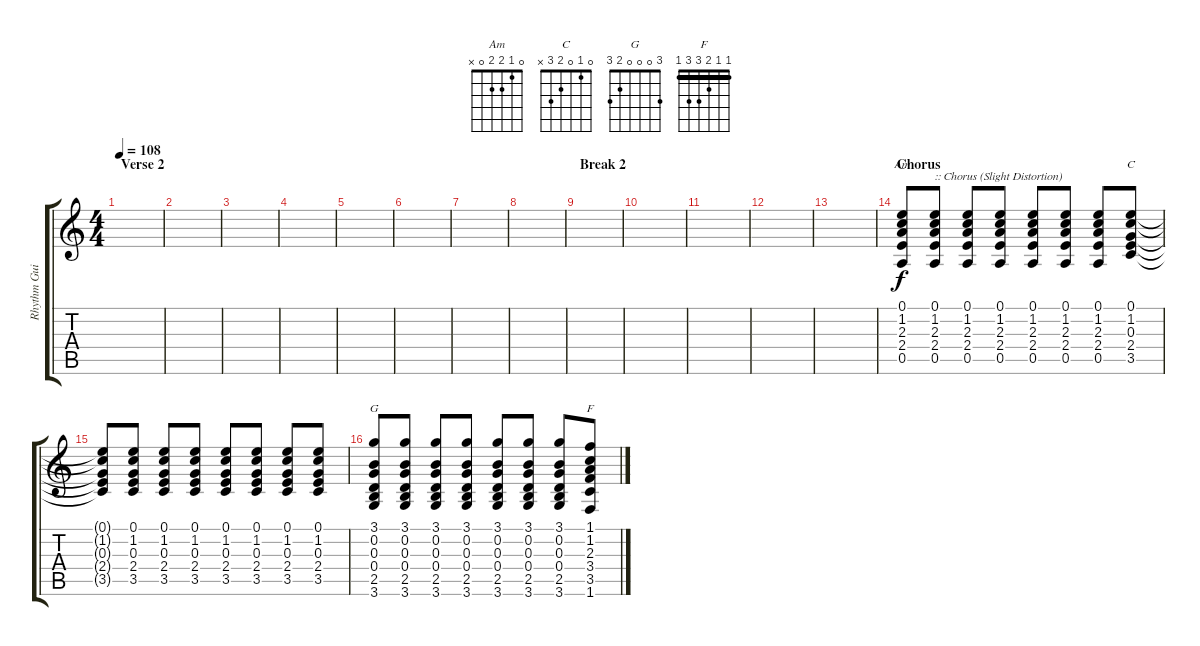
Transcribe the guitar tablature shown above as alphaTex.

\track ("Rhythm Guitar" "Rhythm Gui") {instrument acousticguitarsteel}
\staff {score tabs}
\tuning (E4 B3 G3 D3 A2 E2) {hide}
\chord ("Am" 0 1 2 2 0 x)
\chord ("C" 0 1 0 2 3 x)
\chord ("G" 3 0 0 0 2 3)
\chord ("F" 1 1 2 3 3 1) {barre 1}
\ts (4 4)
\section ("" "Verse 2")
\tempo 108
\clef g2
\ks c
|
|
|
|
|
|
|
|
\section ("" "Break 2")
|
|
|
|
|
\section ("" "Chorus")
(0.1 1.2 2.3 2.4 0.5).8{ch "Am"} (0.1 1.2 2.3 2.4 0.5).8{txt ":: Chorus (Slight Distortion)"} (0.1 1.2 2.3 2.4 0.5).8 (0.1 1.2 2.3 2.4 0.5).8 (0.1 1.2 2.3 2.4 0.5).8 (0.1 1.2 2.3 2.4 0.5).8 (0.1 1.2 2.3 2.4 0.5).8 (0.1 1.2 0.3 2.4 3.5).8{ch "C"} |
(0.1{t} 1.2{t} 0.3{t} 2.4{t} 3.5{t}).8 (0.1 1.2 0.3 2.4 3.5).8 (0.1 1.2 0.3 2.4 3.5).8 (0.1 1.2 0.3 2.4 3.5).8 (0.1 1.2 0.3 2.4 3.5).8 (0.1 1.2 0.3 2.4 3.5).8 (0.1 1.2 0.3 2.4 3.5).8 (0.1 1.2 0.3 2.4 3.5).8 |
(3.1 0.2 0.3 0.4 2.5 3.6).8{ch "G"} (3.1 0.2 0.3 0.4 2.5 3.6).8 (3.1 0.2 0.3 0.4 2.5 3.6).8 (3.1 0.2 0.3 0.4 2.5 3.6).8 (3.1 0.2 0.3 0.4 2.5 3.6).8 (3.1 0.2 0.3 0.4 2.5 3.6).8 (3.1 0.2 0.3 0.4 2.5 3.6).8 (1.1 1.2 2.3 3.4 3.5 1.6).8{ch "F"}
